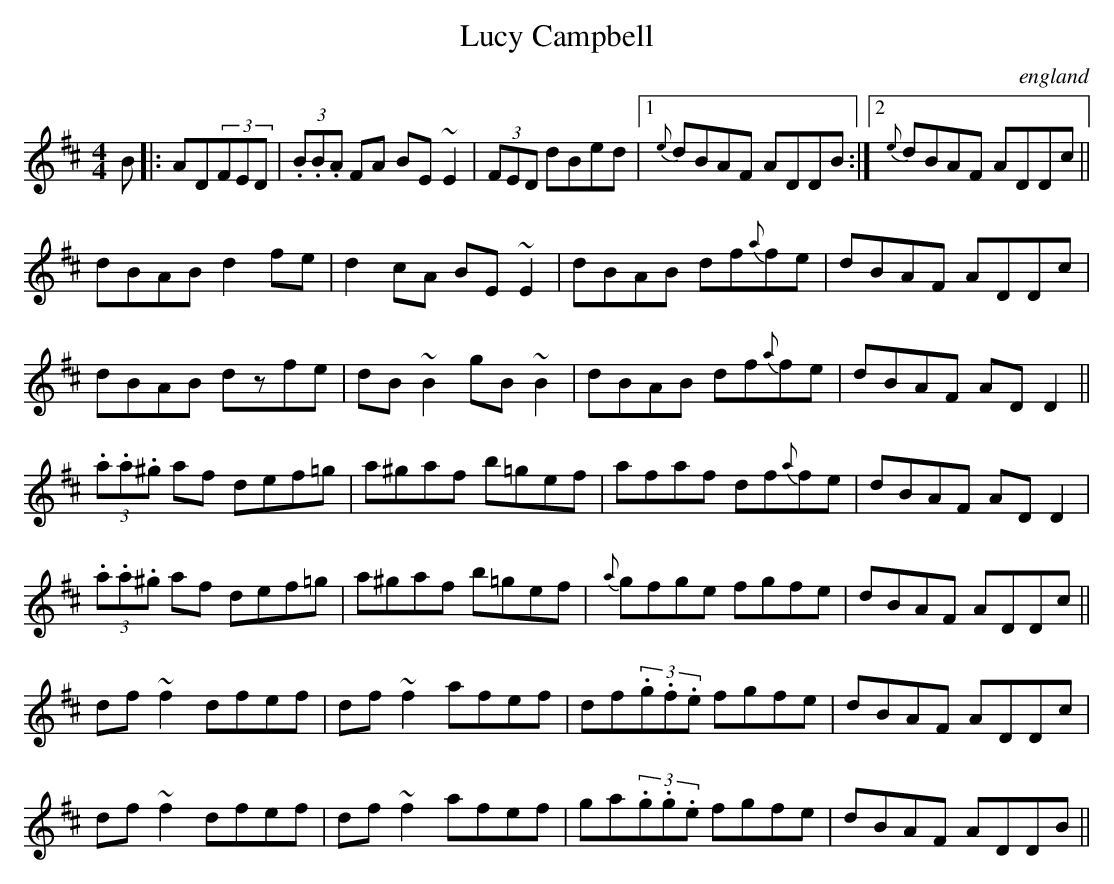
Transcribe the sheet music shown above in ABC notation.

X:1
T:Lucy Campbell
O:england
M:4/4
K:D
B |: AD(3FED +D4A,4+ | (3.B.B.A FA BE~E2 | +A2D2+(3FED dBed |1 {e}dBAF ADDB :|2 {e}dBAF ADDc ||
dBAB d2fe | d2cA BE~E2 | dBAB df{a}fe | dBAF ADDc |
dBAB dzfe | dB~B2 gB~B2 | dBAB df{a}fe | dBAF ADD2 ||
(3.a.a.^g af def=g | a^gaf b=gef | afaf df{a}fe | dBAF ADD2 |
(3.a.a.^g af def=g | a^gaf b=gef | {a}gfge fgfe | dBAF ADDc ||
df~f2 dfef | df~f2 afef | df(3.g.f.e fgfe | dBAF ADDc |
df~f2 dfef | df~f2 afef | ga(3.g.g.e fgfe | dBAF ADDB ||
